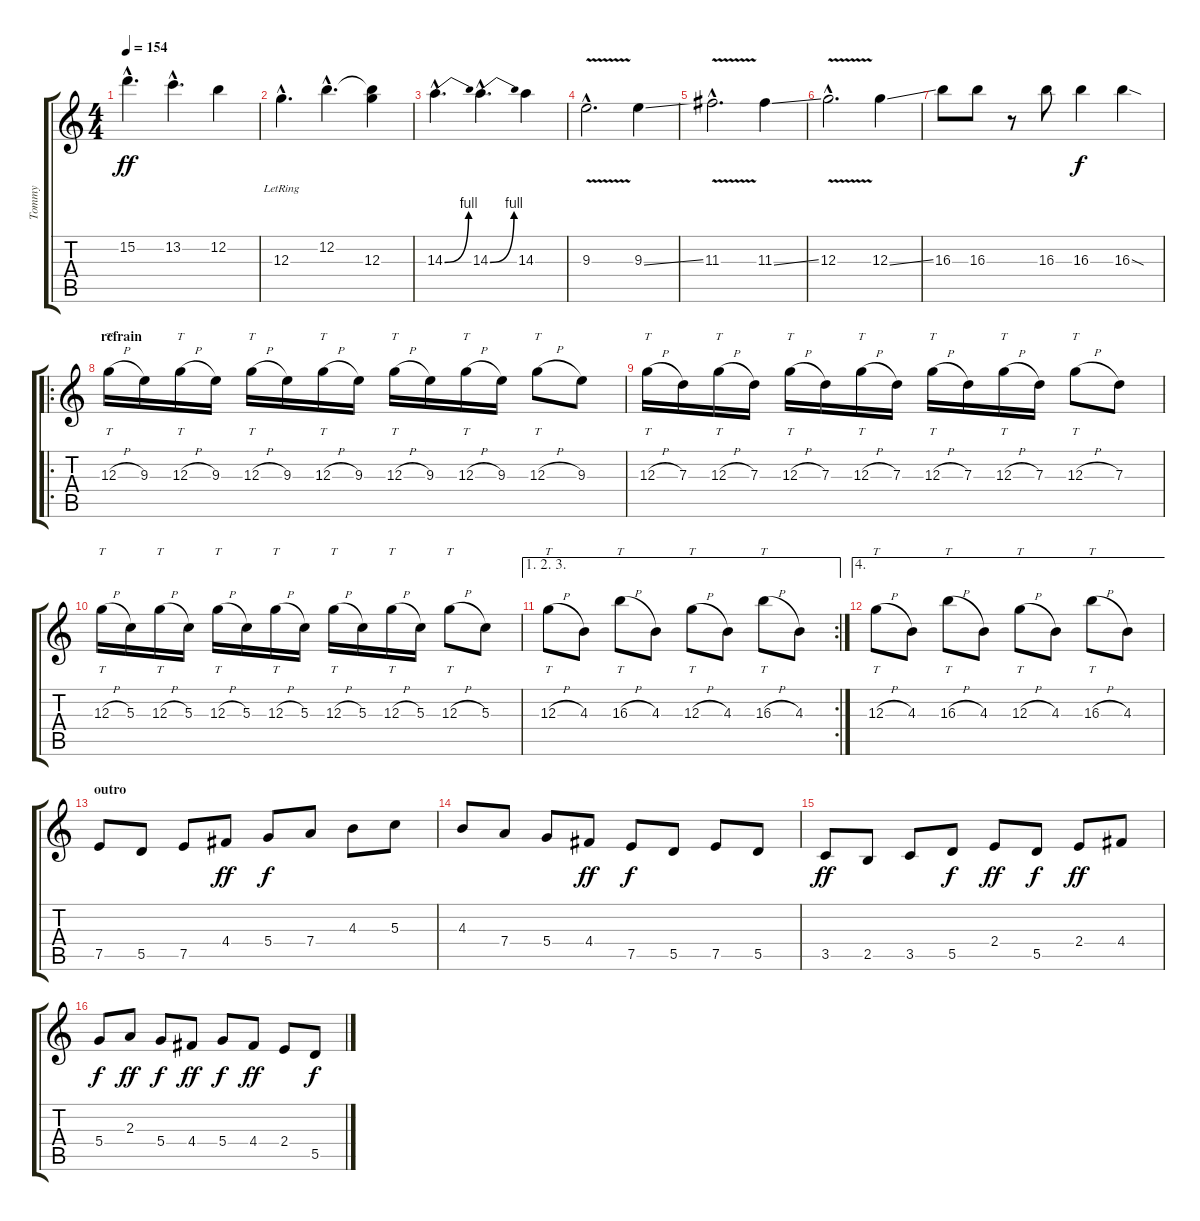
\track ("Tommy" "Tommy") {instrument distortionguitar}
\staff {score tabs}
\tuning (E4 B3 G3 D3 A2 E2) {hide}
\ts (4 4)
\tempo 154
\clef g2
\ks c
15.2{hac}.4{d dy ff} 13.2{hac}.4{d} 12.2.4 |
12.3{hac lr}.4{d} 12.2{hac}.4{d} (12.2{t} 12.3).4 |
14.3{be (bend 0 0 60 4) hac}.4{d} 14.3{be (bend 0 0 60 4) hac}.4{d} 14.3.4 |
9.3{v hac}.2{d} 9.3{ss}.4 |
11.3{v hac}.2{d} 11.3{ss}.4 |
12.3{v hac}.2{d} 12.3{ss}.4 |
16.3.8 16.3.8 r.8 16.3.8 16.3.4{dy f} 16.3{sod}.4 |
\ro
\section ("" "refrain")
12.3{h}.16{tt} 9.3.16 12.3{h}.16{tt} 9.3.16 12.3{h}.16{tt} 9.3.16 12.3{h}.16{tt} 9.3.16 12.3{h}.16{tt} 9.3.16 12.3{h}.16{tt} 9.3.16 12.3{h}.8{tt} 9.3.8 |
12.3{h}.16{tt} 7.3.16 12.3{h}.16{tt} 7.3.16 12.3{h}.16{tt} 7.3.16 12.3{h}.16{tt} 7.3.16 12.3{h}.16{tt} 7.3.16 12.3{h}.16{tt} 7.3.16 12.3{h}.8{tt} 7.3.8 |
12.3{h}.16{tt} 5.3.16 12.3{h}.16{tt} 5.3.16 12.3{h}.16{tt} 5.3.16 12.3{h}.16{tt} 5.3.16 12.3{h}.16{tt} 5.3.16 12.3{h}.16{tt} 5.3.16 12.3{h}.8{tt} 5.3.8 |
\ae (1 2 3)
\rc 2
12.3{h}.8{tt} 4.3.8 16.3{h}.8{tt} 4.3.8 12.3{h}.8{tt} 4.3.8 16.3{h}.8{tt} 4.3.8 |
\ae 4
12.3{h}.8{tt} 4.3.8 16.3{h}.8{tt} 4.3.8 12.3{h}.8{tt} 4.3.8 16.3{h}.8{tt} 4.3.8 |
\section ("" "outro")
7.5.8 5.5.8 7.5.8 4.4.8{dy ff} 5.4.8{dy f} 7.4.8 4.3.8 5.3.8 |
4.3.8 7.4.8 5.4.8 4.4.8{dy ff} 7.5.8{dy f} 5.5.8 7.5.8 5.5.8 |
3.5.8{dy ff} 2.5.8 3.5.8 5.5.8{dy f} 2.4.8{dy ff} 5.5.8{dy f} 2.4.8{dy ff} 4.4.8 |
5.4.8{dy f} 2.3.8{dy ff} 5.4.8{dy f} 4.4.8{dy ff} 5.4.8{dy f} 4.4.8{dy ff} 2.4.8 5.5.8{dy f}
